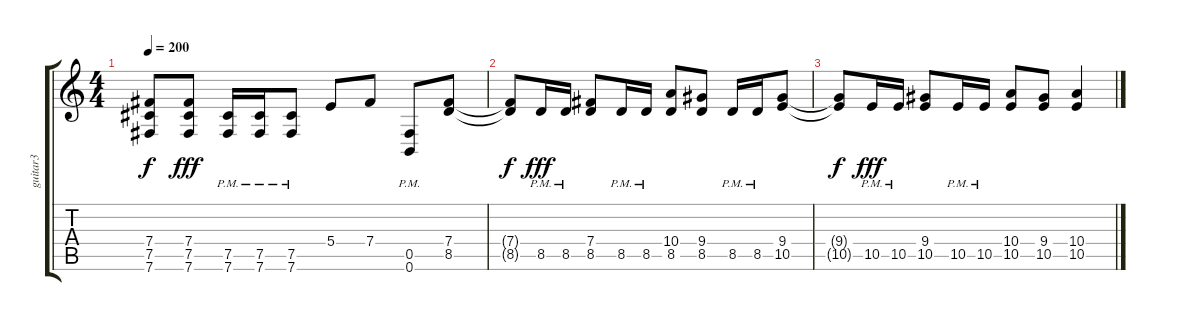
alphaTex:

\track ("guitar3" "guitar3") {instrument distortionguitar}
\staff {score tabs}
\tuning (Db4 Ab3 E3 B2 Gb2 B1) {hide}
\ts (4 4)
\tempo 200
\clef g2
\ks c
(7.4{t} 7.5{t} 7.6{t}).8{dy f} (7.4 7.5 7.6).8{dy fff} (7.5{pm} 7.6{pm}).16 (7.5{pm} 7.6{pm}).16 (7.5{pm} 7.6{pm}).8 5.4.8 7.4.8 (0.5{pm} 0.6{pm}).8 (7.4 8.5).8 |
(7.4{t} 8.5{t}).8{dy f} 8.5{pm}.16{dy fff} 8.5{pm}.16 (7.4 8.5).8 8.5{pm}.16 8.5{pm}.16 (10.4 8.5).8 (9.4 8.5).8 8.5{pm}.16 8.5{pm}.16 (9.4 10.5).8 |
(9.4{t} 10.5{t}).8{dy f} 10.5{pm}.16{dy fff} 10.5{pm}.16 (9.4 10.5).8 10.5{pm}.16 10.5{pm}.16 (10.4 10.5).8 (9.4 10.5).8 (10.4 10.5).4
